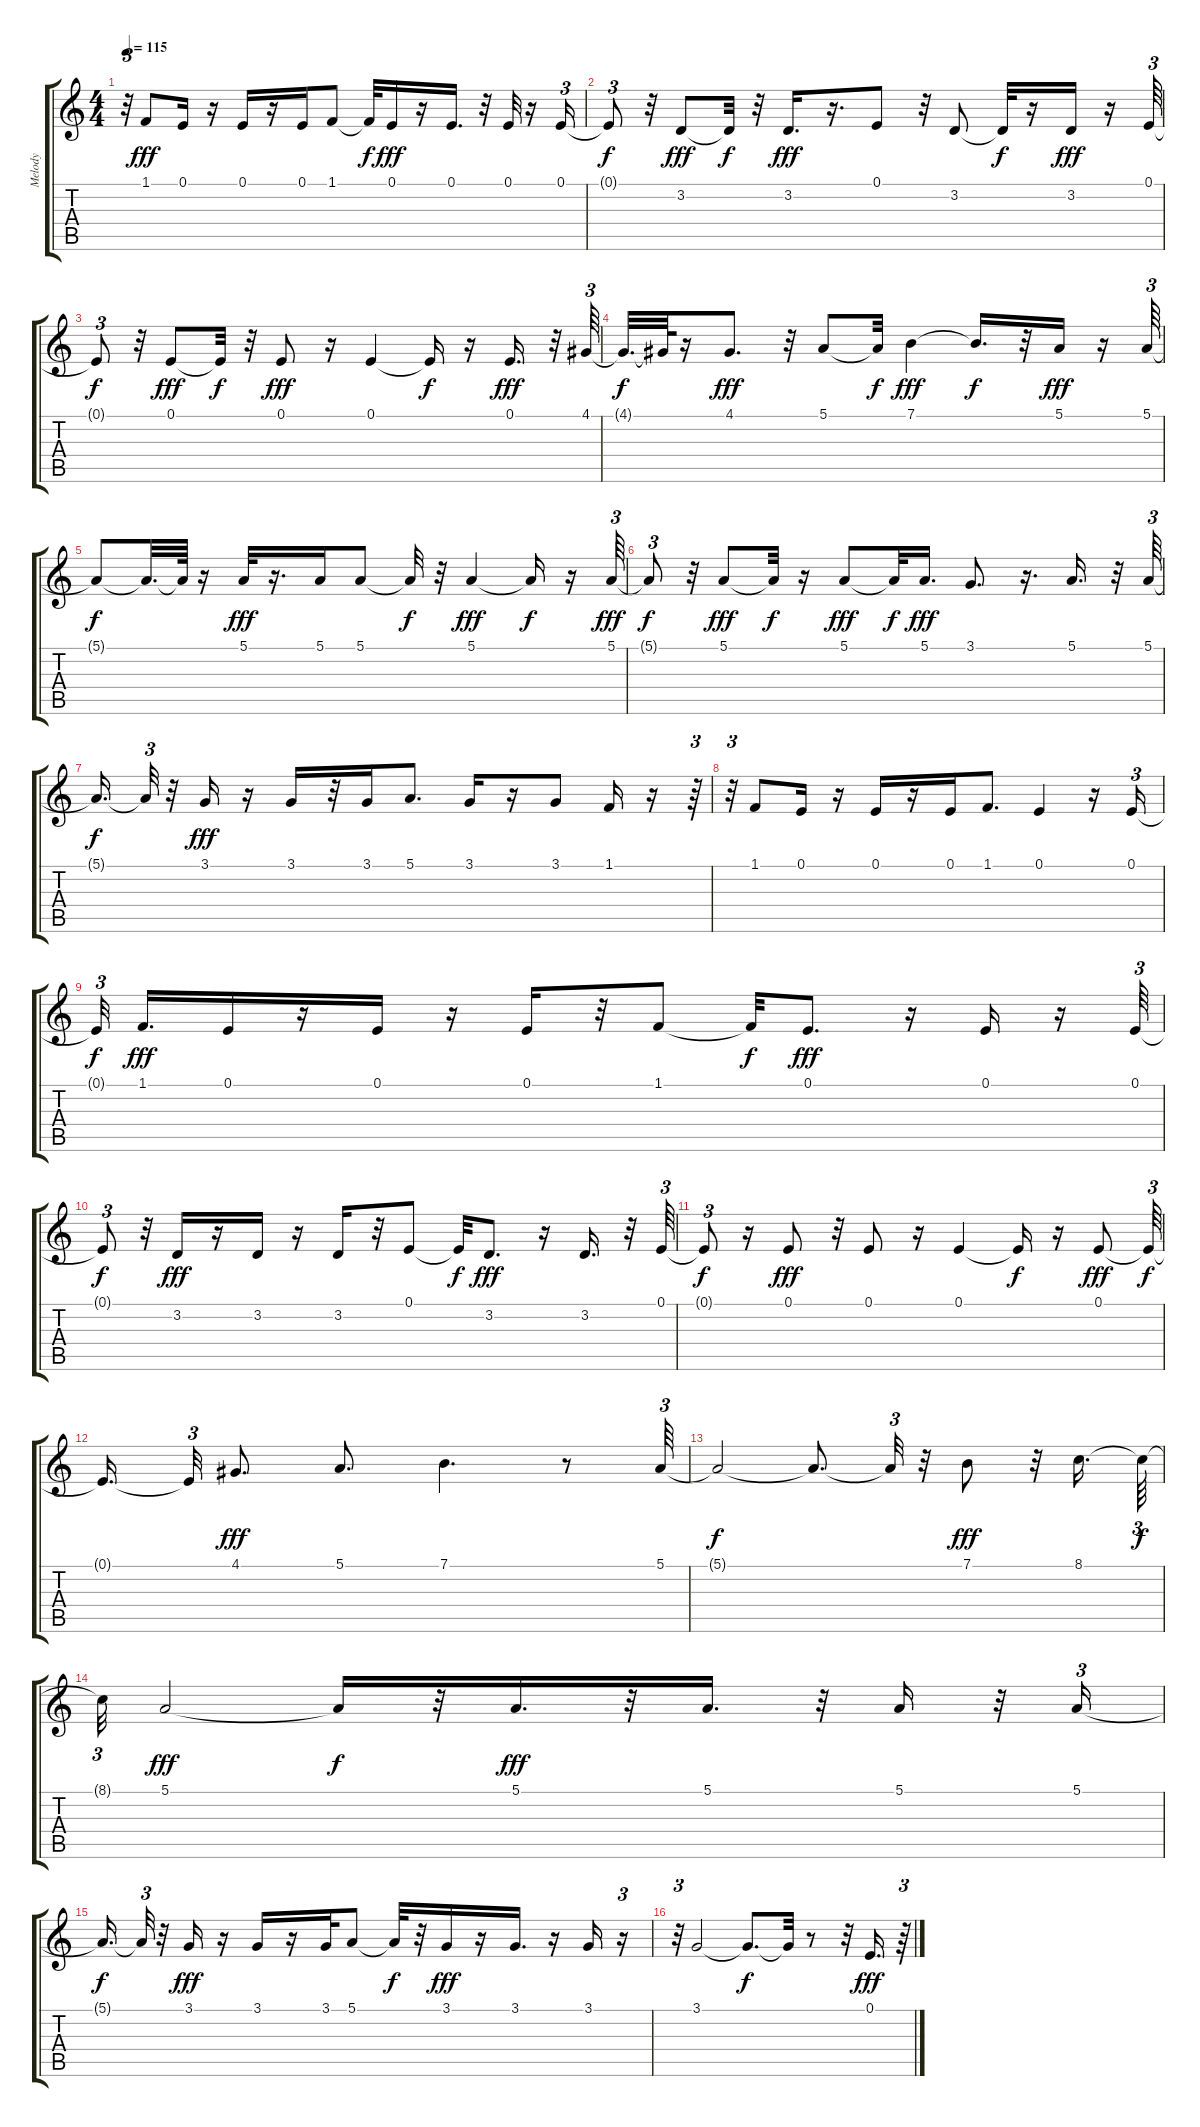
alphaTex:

\track ("Melody" "Melody") {instrument altosax}
\staff {score tabs}
\tuning (E4 B3 G3 D3 A2 E2) {hide}
\ts (4 4)
\tempo 115
\clef g2
\ks c
r.32{tu (3 2) dy fff} 1.1.8 0.1.16 r.16 0.1.16 r.16 0.1.16 1.1.8 1.1{t}.32{dy f} 0.1.16{dy fff} r.16 0.1.16{d} r.32 0.1.32 r.16 0.1.16{tu (3 2)} |
0.1{t}.8{tu (3 2) dy f} r.32 3.2.8{dy fff} 3.2{t}.32{dy f} r.32 3.2.16{d dy fff} r.16{d} 0.1.8 r.32 3.2.8 3.2{t}.32{dy f} r.16 3.2.16{dy fff} r.16 0.1.64{tu (3 2)} |
0.1{t}.8{tu (3 2) dy f} r.32 0.1.8{dy fff} 0.1{t}.32{dy f} r.32 0.1.8{dy fff} r.16 0.1.4 0.1{t}.16{dy f} r.16 0.1.16{d dy fff} r.32 4.1.64{tu (3 2)} |
4.1{t}.32{d dy f} 4.1{t}.64 r.16 4.1.8{d dy fff} r.32 5.1.8 5.1{t}.32{dy f} 7.1.4{dy fff} 7.1{t}.16{d dy f} r.32 5.1.16{dy fff} r.16 5.1.64{tu (3 2)} |
5.1{t}.8{dy f} 5.1{t}.32{d} 5.1{t}.64 r.16 5.1.32{dy fff} r.16{d} 5.1.16 5.1.8 5.1{t}.32{dy f} r.32 5.1.4{dy fff} 5.1{t}.16{dy f} r.16 5.1.64{tu (3 2) dy fff} |
5.1{t}.8{tu (3 2) dy f} r.32 5.1.8{dy fff} 5.1{t}.32{dy f} r.16 5.1.8{dy fff} 5.1{t}.32{dy f} 5.1.16{d dy fff} 3.1.8{d} r.16{d} 5.1.16{d} r.32 5.1.64{tu (3 2)} |
5.1{t}.16{d dy f} 5.1{t}.32{tu (3 2)} r.32 3.1.16{dy fff} r.16 3.1.16 r.32 3.1.16 5.1.8{d} 3.1.16 r.16 3.1.8 1.1.16 r.16 r.64{tu (3 2)} |
r.32{tu (3 2)} 1.1.8 0.1.16 r.16 0.1.16 r.16 0.1.16 1.1.8{d} 0.1.4 r.16 0.1.16{tu (3 2)} |
0.1{t}.32{tu (3 2) dy f beam splitsecondary} 1.1.16{d dy fff} 0.1.16 r.16 0.1.16 r.16 0.1.16 r.32 1.1.8 1.1{t}.32{dy f} 0.1.8{d dy fff} r.16 0.1.16 r.16 0.1.64{tu (3 2)} |
0.1{t}.8{tu (3 2) dy f} r.32 3.2.16{dy fff} r.16 3.2.16 r.16 3.2.16 r.32 0.1.8 0.1{t}.32{dy f} 3.2.8{d dy fff} r.16 3.2.16{d} r.32 0.1.64{tu (3 2)} |
0.1{t}.8{tu (3 2) dy f} r.16 0.1.8{dy fff} r.32 0.1.8 r.16 0.1.4 0.1{t}.16{dy f} r.16 0.1.8{dy fff} 0.1{t}.64{tu (3 2) dy f} |
0.1{t}.16{d beam splitsecondary} 0.1{t}.32{tu (3 2)} 4.1.8{d dy fff} 5.1.8{d} 7.1.4{d} r.8 5.1.64{tu (3 2)} |
5.1{t}.2{dy f} 5.1{t}.8{d} 5.1{t}.32{tu (3 2)} r.32 7.1.8{dy fff} r.32 8.1.16{d} 8.1{t}.64{tu (3 2) dy f} |
8.1{t}.32{tu (3 2)} 5.1.2{dy fff} 5.1{t}.16{dy f} r.32 5.1.16{d dy fff} r.32 5.1.16{d} r.32 5.1.16 r.32 5.1.16{tu (3 2)} |
5.1{t}.16{d dy f} 5.1{t}.32{tu (3 2)} r.32 3.1.16{dy fff} r.16 3.1.16 r.16 3.1.32 5.1.8 5.1{t}.32{dy f} r.32 3.1.16{dy fff} r.16 3.1.16{d} r.16 3.1.16 r.16{tu (3 2)} |
r.32{tu (3 2)} 3.1.2 3.1{t}.8{d dy f} 3.1{t}.32 r.8 r.32 0.1.16{d dy fff} r.64{tu (3 2)}
